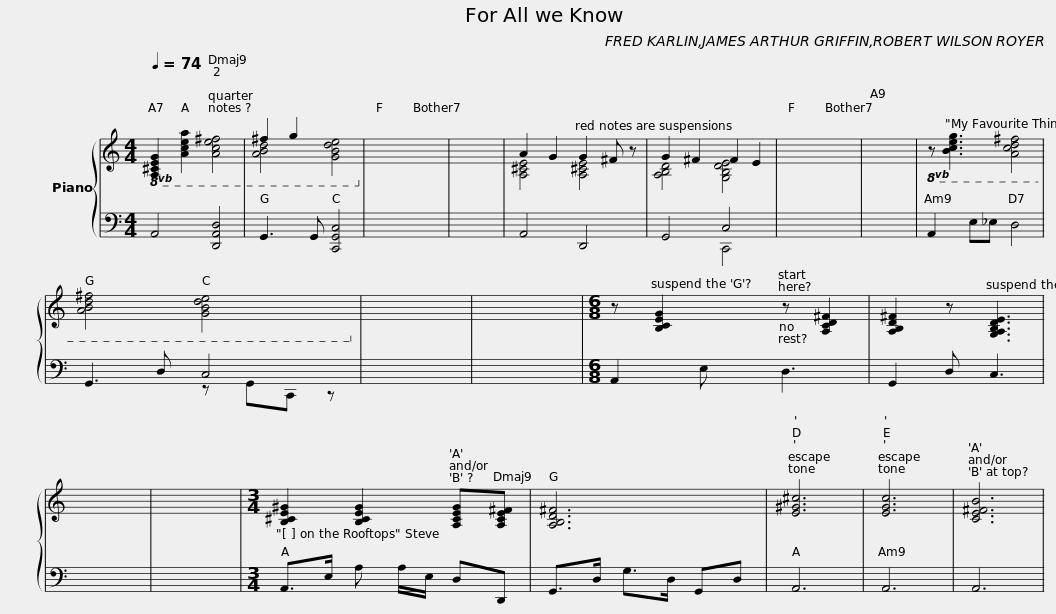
X:1
%%score { ( 1 3 ) | ( 2 4 ) }
L:1/8
Q:1/4=74
M:4/4
I:linebreak $
K:C
V:1 treble
V:3 treble
V:2 bass
V:4 bass
V:1
!8vb(! [A,^CEG]2 [A,CEA]2 [A,CE^F]4 | ^F2 G2 x4!8vb)! | x4 x4 | x8 |$ A2 G2 G2 ^F z | %5
 G2 ^F2 F2 E2 | x4 x4 | x8 |$!8vb(! z [B,CEG]3 [A,CD^F]4 | [A,B,D^F]4 [G,B,DE]4!8vb)! | %10
 x8 | x8 |$[M:6/8] z [B,CEG]2 z [A,CD^F]2 | [A,B,D^F]2 z [G,A,B,DE]3 | x6 | %15
 x6 |$[M:3/4] [B,^CE^G]2 [B,CEG]2 [A,CEG][A,CE^F] | [A,B,D^F]6 | [E^G^c]6 | [EGc]6 | %20
 [CE^FB]6 | %21
V:2
 A,,4 [D,,A,,D,]4 | G,,3 G,, [C,,G,,C,]4 | x8 | x8 |$ A,,4 D,,4 | %5
 G,,4 C,4 | x8 | x8 |$ A,,2 E,_E, D,4 | G,,3 D, C,4 | %10
 x8 | x8 |$[M:6/8] A,,2 E, D,3 | G,,2 D, C,3 | x6 | %15
 x6 |$[M:3/4] A,,>E, A, A,/E,/ D,D,, | G,,>D, G,>D, G,,D, | A,,6 | A,,6 | %20
 A,,6 | %21
V:3
!8vb(! x8 | [A,B,D]4 [G,B,DE]4!8vb)! | x8 | x8 |$ [A,^CE]4 [A,^CE]4 | %5
 [A,B,D]4 [G,B,DE]4 | x8 | x8 |$!8vb(! x8 | x8!8vb)! | %10
 x8 | x8 |$[M:6/8] x6 | x6 | x6 | %15
 x6 |$[M:3/4] x6 | x6 | x6 | x6 | %20
 x6 | %21
V:4
 x8 | x8 | x8 | x8 |$ x8 | %5
 x4 C,,4 | x8 | x8 |$ x8 | x4 z G,,C,, z | %10
 x8 | x8 |$[M:6/8] x6 | x6 | x6 | %15
 x6 |$[M:3/4] x6 | x6 | x6 | x6 | %20
 x6 | %21
